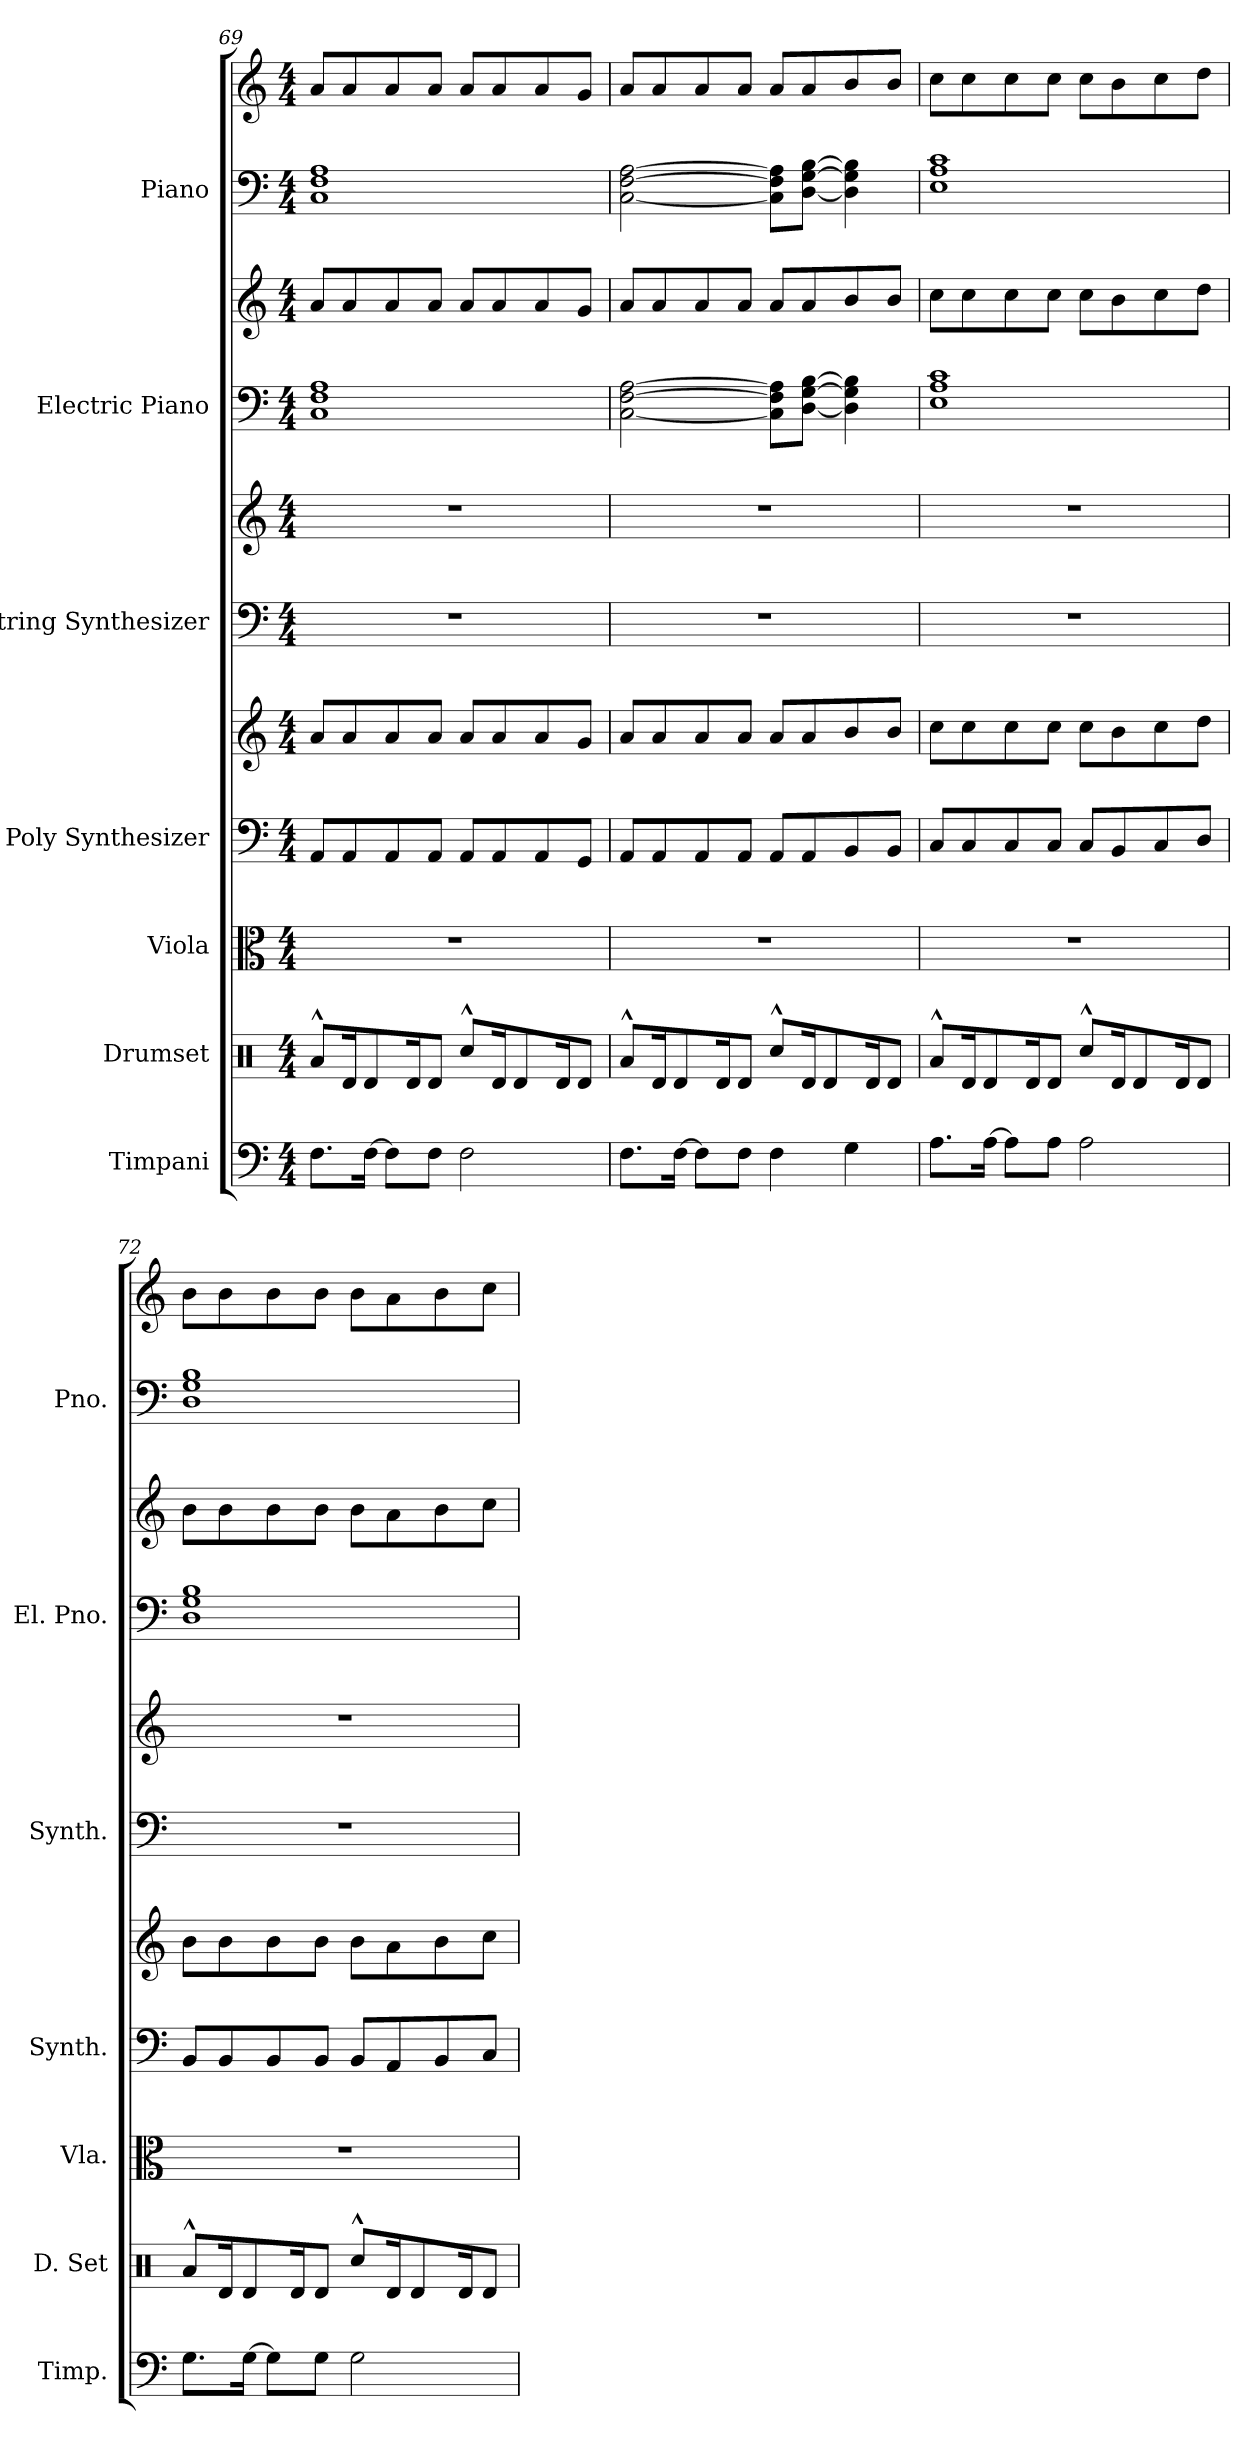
**kern	**kern	**kern	**kern	**kern	**kern	**kern	**kern	**kern	**kern	**kern
*part7	*part6	*part5	*part4	*part4	*part3	*part3	*part2	*part2	*part1	*part1
*staff11	*staff10	*staff9	*staff8	*staff7	*staff6	*staff5	*staff4	*staff3	*staff2	*staff1
*I"Timpani	*I"Drumset	*I"Viola	*I"Poly Synthesizer	*	*I"String Synthesizer	*	*I"Electric Piano	*	*I"Piano	*
*I'Timp.	*I'D. Set	*I'Vla.	*I'Synth.	*	*I'Synth.	*	*I'El. Pno.	*	*I'Pno.	*
*clefF4	*clefX	*clefC3	*clefF4	*clefG2	*clefF4	*clefG2	*clefF4	*clefG2	*clefF4	*clefG2
*k[]	*k[]	*k[]	*k[]	*k[]	*k[]	*k[]	*k[]	*k[]	*k[]	*k[]
*M4/4	*M4/4	*M4/4	*M4/4	*M4/4	*M4/4	*M4/4	*M4/4	*M4/4	*M4/4	*M4/4
=69	=69	=69	=69	=69	=69	=69	=69	=69	=69	=69
8.F\L	8Ra^^/L	1r	8AA/L	8a/L	1r	1r	1C 1F 1A	8a/L	1C 1F 1A	8a/L
.	16Rd/K	.	8AA/	8a/	.	.	.	8a/	.	8a/
[16F\Jk	8Rd/	.	.	.	.	.	.	.	.	.
8F\L]	.	.	8AA/	8a/	.	.	.	8a/	.	8a/
.	16Rd/K	.	.	.	.	.	.	.	.	.
8F\J	8Rd/J	.	8AA/J	8a/J	.	.	.	8a/J	.	8a/J
2F\	8Rcc^^/L	.	8AA/L	8a/L	.	.	.	8a/L	.	8a/L
.	16Rd/K	.	8AA/	8a/	.	.	.	8a/	.	8a/
.	8Rd/	.	.	.	.	.	.	.	.	.
.	.	.	8AA/	8a/	.	.	.	8a/	.	8a/
.	16Rd/K	.	.	.	.	.	.	.	.	.
.	8Rd/J	.	8GG/J	8g/J	.	.	.	8g/J	.	8g/J
!!LO:PB:g=z
=70	=70	=70	=70	=70	=70	=70	=70	=70	=70	=70
8.F\L	8Ra^^/L	1r	8AA/L	8a/L	1r	1r	[2C\ [2F\ [2A\	8a/L	[2C\ [2F\ [2A\	8a/L
.	16Rd/K	.	8AA/	8a/	.	.	.	8a/	.	8a/
[16F\Jk	8Rd/	.	.	.	.	.	.	.	.	.
8F\L]	.	.	8AA/	8a/	.	.	.	8a/	.	8a/
.	16Rd/K	.	.	.	.	.	.	.	.	.
8F\J	8Rd/J	.	8AA/J	8a/J	.	.	.	8a/J	.	8a/J
4F\	8Rcc^^/L	.	8AA/L	8a/L	.	.	8C\] 8F\] 8A\]L	8a/L	8C\] 8F\] 8A\]L	8a/L
.	16Rd/K	.	8AA/	8a/	.	.	[8D\ [8G\ [8B\J	8a/	[8D\ [8G\ [8B\J	8a/
.	8Rd/	.	.	.	.	.	.	.	.	.
4G\	.	.	8BB/	8b/	.	.	4D\] 4G\] 4B\]	8b/	4D\] 4G\] 4B\]	8b/
.	16Rd/K	.	.	.	.	.	.	.	.	.
.	8Rd/J	.	8BB/J	8b/J	.	.	.	8b/J	.	8b/J
=71	=71	=71	=71	=71	=71	=71	=71	=71	=71	=71
8.A\L	8Ra^^/L	1r	8C/L	8cc\L	1r	1r	1E 1A 1c	8cc\L	1E 1A 1c	8cc\L
.	16Rd/K	.	8C/	8cc\	.	.	.	8cc\	.	8cc\
[16A\Jk	8Rd/	.	.	.	.	.	.	.	.	.
8A\L]	.	.	8C/	8cc\	.	.	.	8cc\	.	8cc\
.	16Rd/K	.	.	.	.	.	.	.	.	.
8A\J	8Rd/J	.	8C/J	8cc\J	.	.	.	8cc\J	.	8cc\J
2A\	8Rcc^^/L	.	8C/L	8cc\L	.	.	.	8cc\L	.	8cc\L
.	16Rd/K	.	8BB/	8b\	.	.	.	8b\	.	8b\
.	8Rd/	.	.	.	.	.	.	.	.	.
.	.	.	8C/	8cc\	.	.	.	8cc\	.	8cc\
.	16Rd/K	.	.	.	.	.	.	.	.	.
.	8Rd/J	.	8D/J	8dd\J	.	.	.	8dd\J	.	8dd\J
=72	=72	=72	=72	=72	=72	=72	=72	=72	=72	=72
8.G\L	8Ra^^/L	1r	8BB/L	8b\L	1r	1r	1D 1G 1B	8b\L	1D 1G 1B	8b\L
.	16Rd/K	.	8BB/	8b\	.	.	.	8b\	.	8b\
[16G\Jk	8Rd/	.	.	.	.	.	.	.	.	.
8G\L]	.	.	8BB/	8b\	.	.	.	8b\	.	8b\
.	16Rd/K	.	.	.	.	.	.	.	.	.
8G\J	8Rd/J	.	8BB/J	8b\J	.	.	.	8b\J	.	8b\J
2G\	8Rcc^^/L	.	8BB/L	8b\L	.	.	.	8b\L	.	8b\L
.	16Rd/K	.	8AA/	8a\	.	.	.	8a\	.	8a\
.	8Rd/	.	.	.	.	.	.	.	.	.
.	.	.	8BB/	8b\	.	.	.	8b\	.	8b\
.	16Rd/K	.	.	.	.	.	.	.	.	.
.	8Rd/J	.	8C/J	8cc\J	.	.	.	8cc\J	.	8cc\J
=	=	=	=	=	=	=	=	=	=	=
*-	*-	*-	*-	*-	*-	*-	*-	*-	*-	*-
